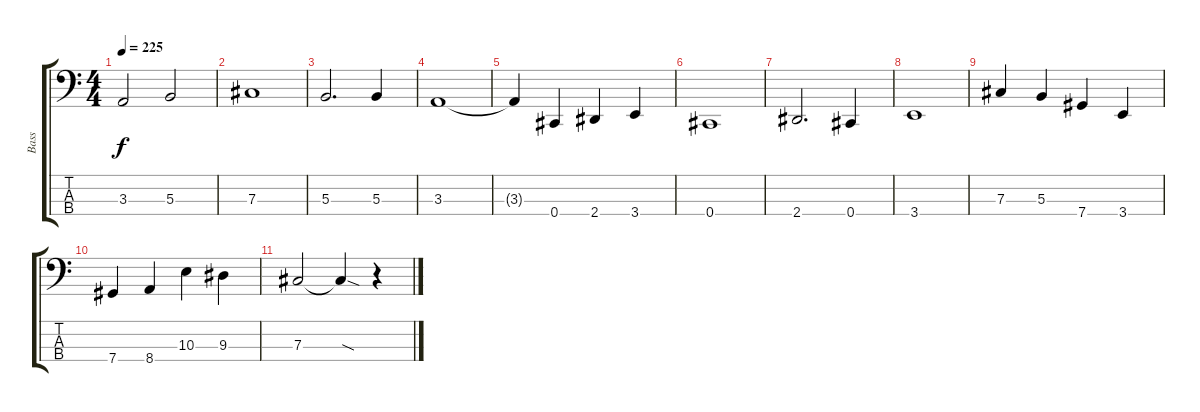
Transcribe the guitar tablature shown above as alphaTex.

\track ("Bass" "Bass") {instrument electricbasspick}
\staff {score tabs}
\tuning (E2 B1 Gb1 Db1) {hide}
\ts (4 4)
\tempo 225
\clef f4
\ks c
3.3{t}.2{dy f} 5.3.2 |
7.3.1 |
5.3.2{d} 5.3.4 |
3.3.1 |
3.3{t}.4 0.4.4 2.4.4 3.4.4 |
0.4.1 |
2.4.2{d} 0.4.4 |
3.4.1 |
7.3.4 5.3.4 7.4.4 3.4.4 |
7.4.4 8.4.4 10.3.4 9.3.4 |
7.3.2 7.3{sod t}.4 r.4
